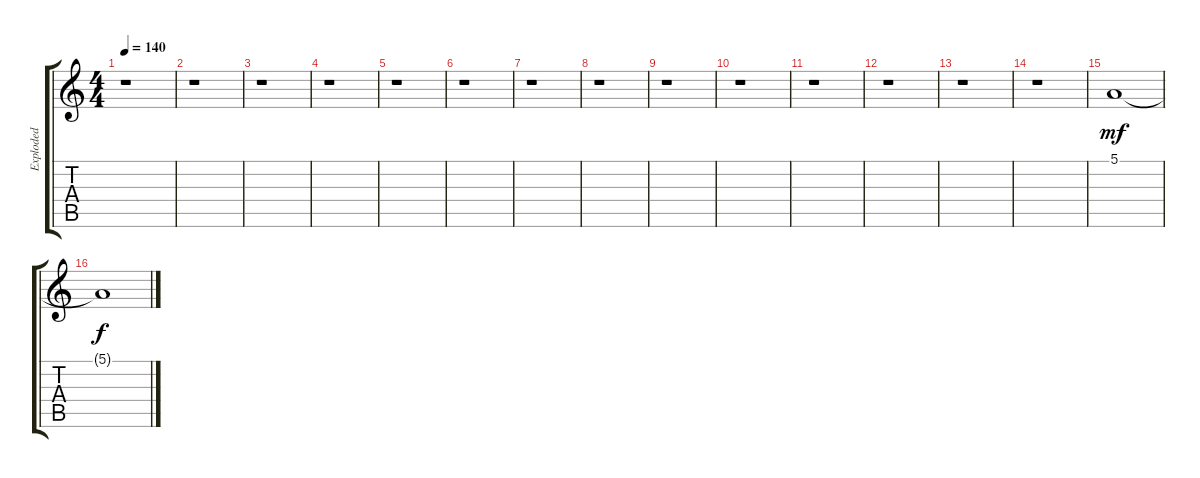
\track ("Exploded" "Exploded") {instrument viola}
\staff {score tabs}
\tuning (E4 B3 G3 D3 A2 E2) {hide}
\ts (4 4)
\tempo 140
\clef g2
\ks c
r.1{dy f} |
r.1 |
r.1 |
r.1 |
r.1 |
r.1 |
r.1 |
r.1 |
r.1 |
r.1 |
r.1 |
r.1 |
r.1 |
r.1 |
5.1.1{dy mf} |
5.1{t}.1{dy f}
